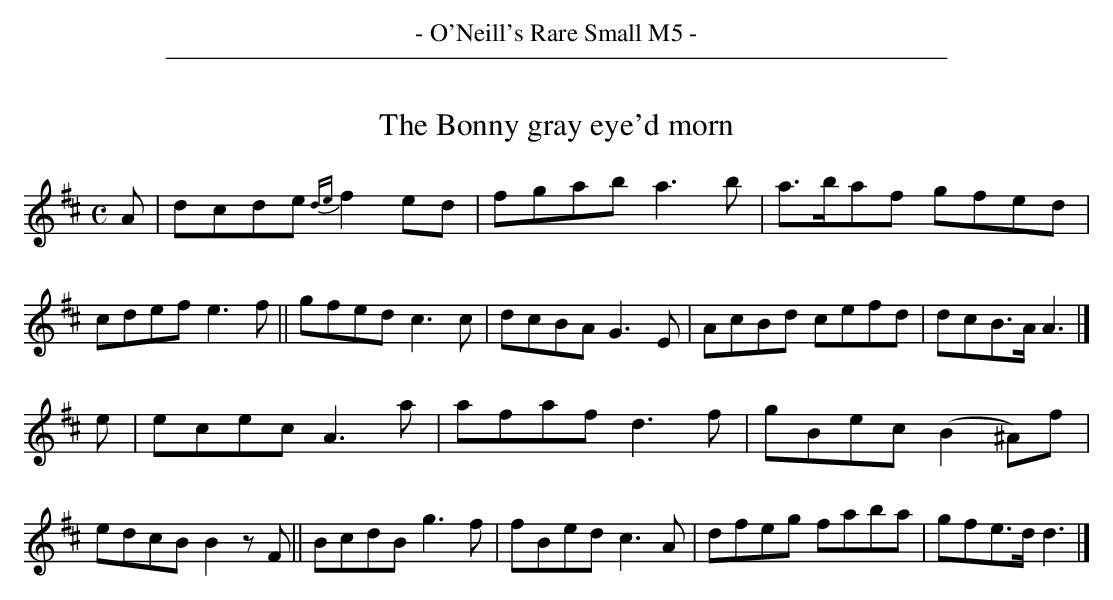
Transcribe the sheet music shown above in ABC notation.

X:1
T: The Bonny gray eye'd morn
M: C
L: 1/8
K: D
A \
|  dcde {de}f2ed | fgab a3b | a>baf gfed | cdef e3f \
|| gfed c3c | dcBA G3E | AcBd cefd | dcB>A A3 |]
e \
|  ecec A3a | afaf d3f | gBec (B2^A)f | edcB B2zF \
|| BcdB g3f | fBed c3A | dfeg faba | gfe>d d3 |]
